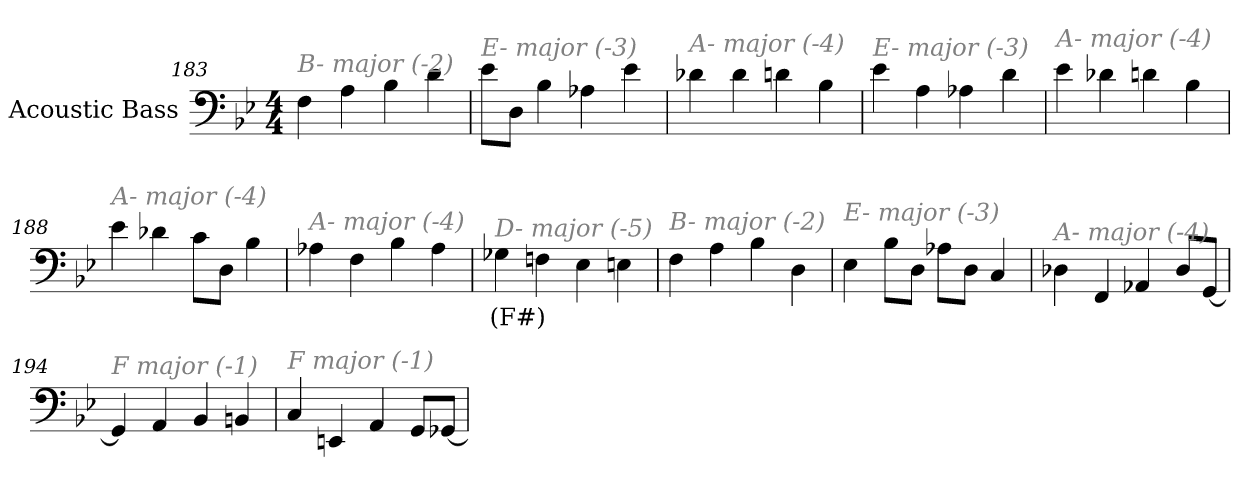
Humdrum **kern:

**kern	**text
*part1	*part1
*staff1	*staff1
*I"Acoustic Bass	*
*clefF4	*
*ITrd7c12	*
*k[b-e-]	*
*B-:	*
*M4/4	*
=183	=183
!LO:TX:i:color=#808080:t=B- major (-2)	!
4FF	.
4AA	.
4BB-	.
4D	.
=184	=184
!LO:TX:i:color=#808080:t=E- major (-3)	!
8E-L	.
8DDJ	.
4BB-	.
4AA-X	.
4E-	.
=185	=185
!LO:TX:i:color=#808080:t=A- major (-4)	!
4D-X	.
4D-	.
4Dn	.
4BB-	.
=186	=186
!LO:TX:i:color=#808080:t=E- major (-3)	!
4E-	.
4AA	.
4AA-X	.
4D	.
=187	=187
!LO:TX:i:color=#808080:t=A- major (-4)	!
4E-	.
4D-X	.
4Dn	.
4BB-	.
=188	=188
!LO:TX:i:color=#808080:t=A- major (-4)	!
4E-	.
4D-X	.
8CL	.
8DDJ	.
4BB-	.
=189	=189
!LO:TX:i:color=#808080:t=A- major (-4)	!
4AA-X	.
4FF	.
4BB-	.
4AA-	.
=190	=190
!LO:TX:i:color=#808080:t=D- major (-5)	!
4GG-Xi	(F#)
4FFn	.
4EE-	.
4EEn	.
=191	=191
!LO:TX:i:color=#808080:t=B- major (-2)	!
4FF	.
4AA	.
4BB-	.
4DD	.
=192	=192
!LO:TX:i:color=#808080:t=E- major (-3)	!
4EE-	.
8BB-L	.
8DDJ	.
8AA-XL	.
8DDJ	.
4CC	.
=193	=193
!LO:TX:i:color=#808080:t=A- major (-4)	!
4DD-X	.
4FFF	.
4AAA-X	.
8DD-L	.
[8GGGJ	.
=194	=194
!LO:TX:i:color=#808080:t=F major (-1)	!
4GGG]	.
4AAA	.
4BBB-	.
4BBBn	.
=195	=195
!LO:TX:i:color=#808080:t=F major (-1)	!
4CC	.
4EEEn	.
4AAA	.
8GGGL	.
[8GGG-XJ	.
=	=
*-	*-
